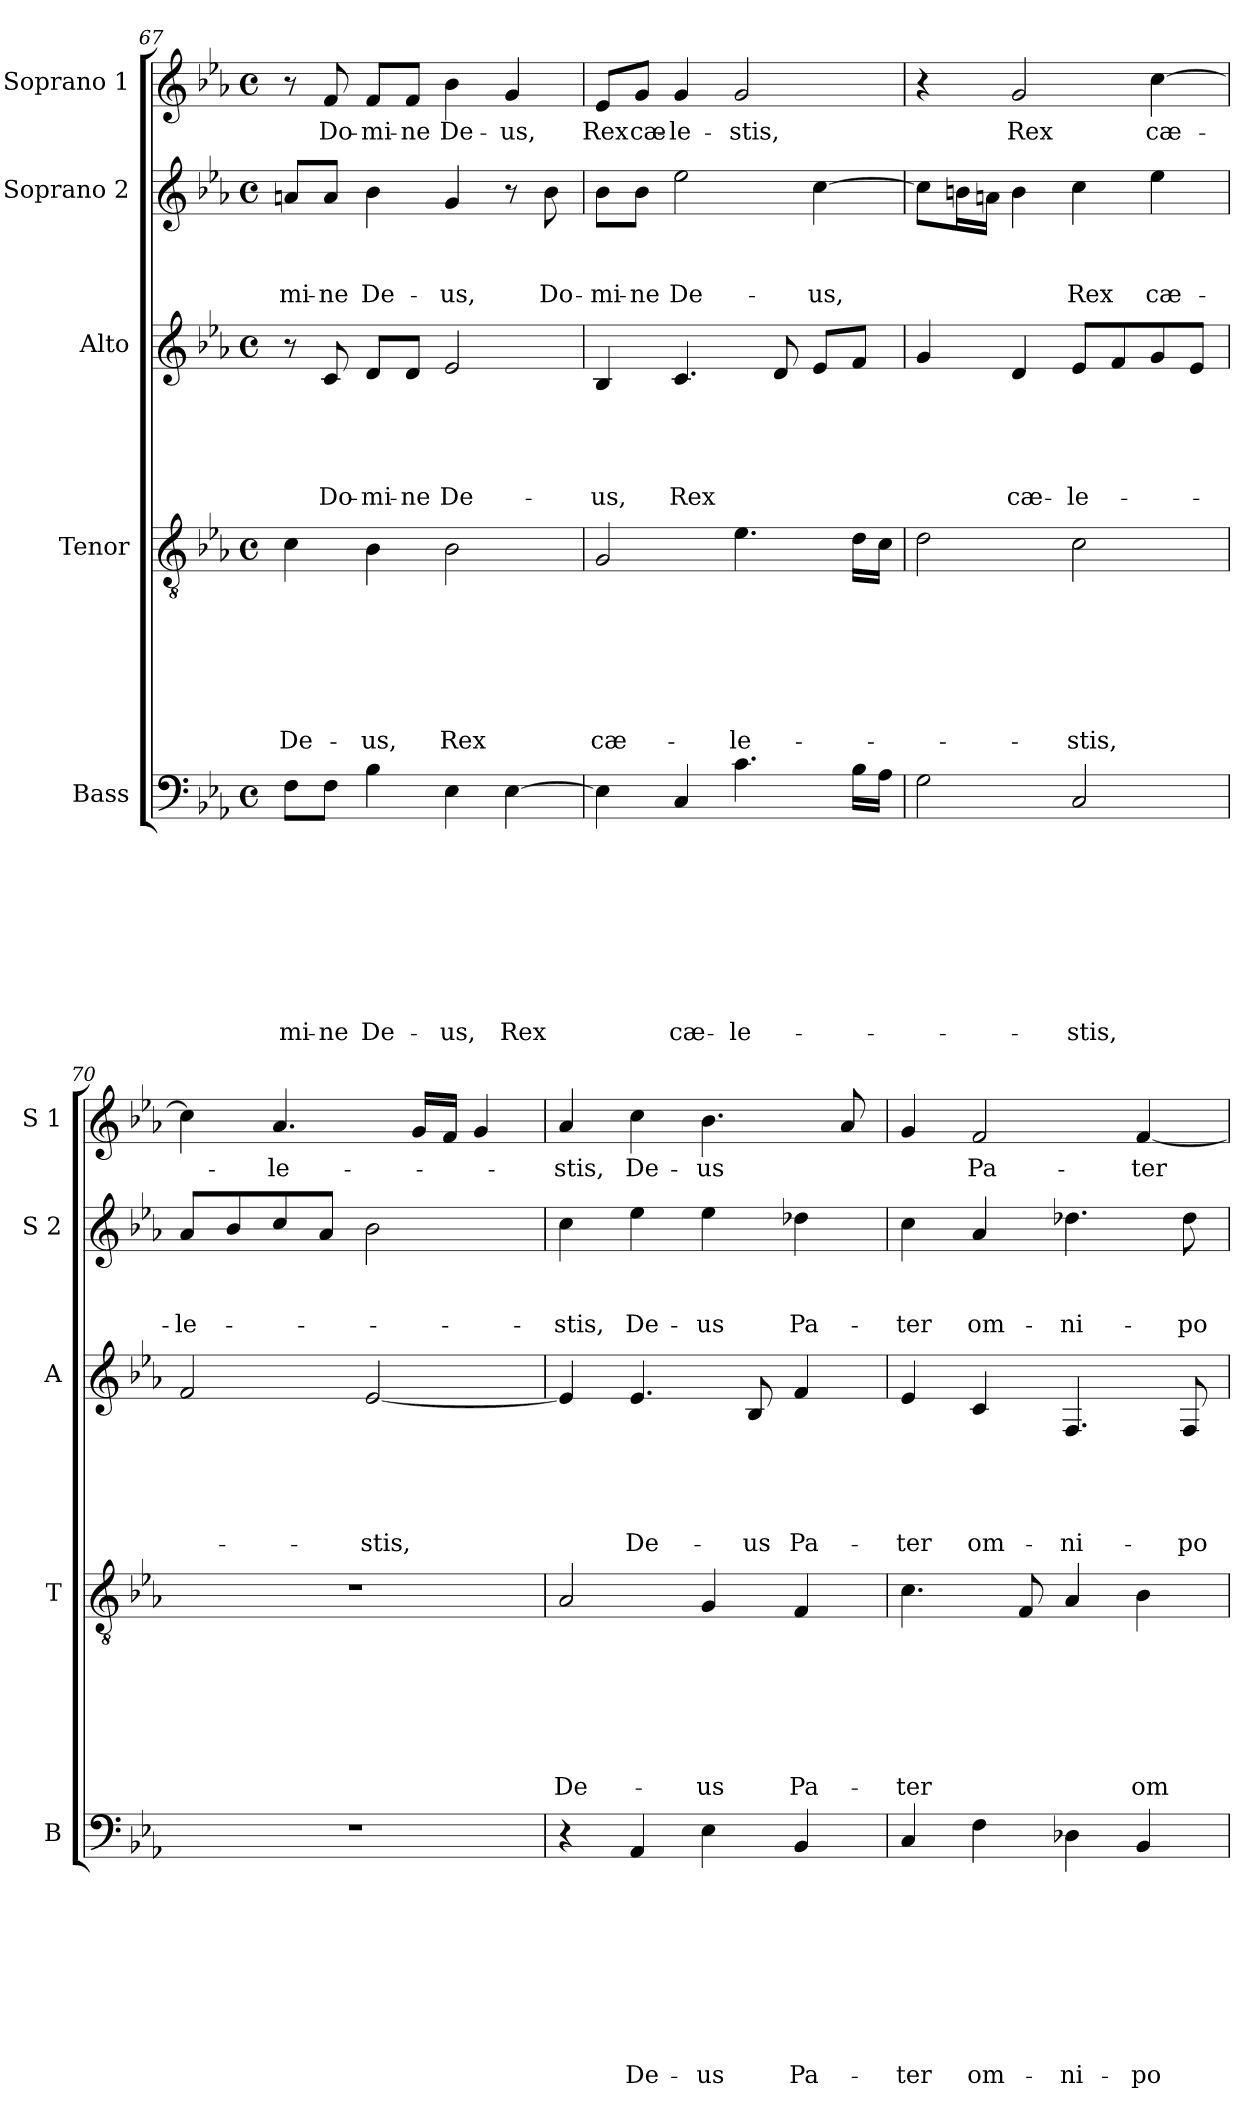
**kern	**text	**text	**text	**text	**text	**text	**text	**text	**text	**kern	**text	**text	**text	**text	**text	**text	**text	**kern	**text	**text	**text	**text	**text	**kern	**text	**text	**text	**kern	**text
*part5	*part5	*part5	*part5	*part5	*part5	*part5	*part5	*part5	*part5	*part4	*part4	*part4	*part4	*part4	*part4	*part4	*part4	*part3	*part3	*part3	*part3	*part3	*part3	*part2	*part2	*part2	*part2	*part1	*part1
*staff5	*staff5	*staff5	*staff5	*staff5	*staff5	*staff5	*staff5	*staff5	*staff5	*staff4	*staff4	*staff4	*staff4	*staff4	*staff4	*staff4	*staff4	*staff3	*staff3	*staff3	*staff3	*staff3	*staff3	*staff2	*staff2	*staff2	*staff2	*staff1	*staff1
*I"Bass	*	*	*	*	*	*	*	*	*	*I"Tenor	*	*	*	*	*	*	*	*I"Alto	*	*	*	*	*	*I"Soprano 2	*	*	*	*I"Soprano 1	*
*I'B	*	*	*	*	*	*	*	*	*	*I'T	*	*	*	*	*	*	*	*I'A	*	*	*	*	*	*I'S 2	*	*	*	*I'S 1	*
!!LO:PB:g=z
*clefF4	*	*	*	*	*	*	*	*	*	*clefGv2	*	*	*	*	*	*	*	*clefG2	*	*	*	*	*	*clefG2	*	*	*	*clefG2	*
*k[b-e-a-]	*	*	*	*	*	*	*	*	*	*k[b-e-a-]	*	*	*	*	*	*	*	*k[b-e-a-]	*	*	*	*	*	*k[b-e-a-]	*	*	*	*k[b-e-a-]	*
*E-:	*	*	*	*	*	*	*	*	*	*E-:	*	*	*	*	*	*	*	*E-:	*	*	*	*	*	*E-:	*	*	*	*E-:	*
*M4/4	*	*	*	*	*	*	*	*	*	*M4/4	*	*	*	*	*	*	*	*M4/4	*	*	*	*	*	*M4/4	*	*	*	*M4/4	*
*met(c)	*	*	*	*	*	*	*	*	*	*met(c)	*	*	*	*	*	*	*	*met(c)	*	*	*	*	*	*met(c)	*	*	*	*met(c)	*
=67	=67	=67	=67	=67	=67	=67	=67	=67	=67	=67	=67	=67	=67	=67	=67	=67	=67	=67	=67	=67	=67	=67	=67	=67	=67	=67	=67	=67	=67
!	!	!	!	!	!	!	!	!	!LO:LY:b	!	!	!	!	!	!	!	!LO:LY:b	!	!	!	!	!	!	!	!	!	!LO:LY:b	!	!
8F\L	.	.	.	.	.	.	.	.	-mi-	4c\	.	.	.	.	.	.	De-	8r	.	.	.	.	.	8an/L	.	.	-mi-	8r	.
!	!	!	!	!	!	!	!	!	!LO:LY:b	!	!	!	!	!	!	!	!	!	!	!	!	!	!LO:LY:b	!	!	!	!LO:LY:b	!	!LO:LY:b
8F\J	.	.	.	.	.	.	.	.	-ne	.	.	.	.	.	.	.	.	8c/	.	.	.	.	Do-	8a/J	.	.	-ne	8f/	Do-
!	!	!	!	!	!	!	!	!	!LO:LY:b	!	!	!	!	!	!	!	!LO:LY:b	!	!	!	!	!	!LO:LY:b	!	!	!	!LO:LY:b	!	!LO:LY:b
4B-\	.	.	.	.	.	.	.	.	De-	4B-\	.	.	.	.	.	.	-us,	8d/L	.	.	.	.	-mi-	4b-\	.	.	De-	8f/L	-mi-
!	!	!	!	!	!	!	!	!	!	!	!	!	!	!	!	!	!	!	!	!	!	!	!LO:LY:b	!	!	!	!	!	!LO:LY:b
.	.	.	.	.	.	.	.	.	.	.	.	.	.	.	.	.	.	8d/J	.	.	.	.	-ne	.	.	.	.	8f/J	-ne
!	!	!	!	!	!	!	!	!	!LO:LY:b	!	!	!	!	!	!	!	!LO:LY:b	!	!	!	!	!	!LO:LY:b	!	!	!	!LO:LY:b	!	!LO:LY:b
4E-\	.	.	.	.	.	.	.	.	-us,	2B-\	.	.	.	.	.	.	Rex	2e-/	.	.	.	.	De-	4g/	.	.	-us,	4b-\	De-
!	!	!	!	!	!	!	!	!	!LO:LY:b	!	!	!	!	!	!	!	!	!	!	!	!	!	!	!	!	!	!	!	!LO:LY:b
[>4E-\	.	.	.	.	.	.	.	.	Rex	.	.	.	.	.	.	.	.	.	.	.	.	.	.	8r	.	.	.	4g/	-us,
!	!	!	!	!	!	!	!	!	!	!	!	!	!	!	!	!	!	!	!	!	!	!	!	!	!	!	!LO:LY:b	!	!
.	.	.	.	.	.	.	.	.	.	.	.	.	.	.	.	.	.	.	.	.	.	.	.	8b-\	.	.	Do-	.	.
=68	=68	=68	=68	=68	=68	=68	=68	=68	=68	=68	=68	=68	=68	=68	=68	=68	=68	=68	=68	=68	=68	=68	=68	=68	=68	=68	=68	=68	=68
!	!	!	!	!	!	!	!	!	!	!	!	!	!	!	!	!	!LO:LY:b	!	!	!	!	!	!LO:LY:b	!	!	!	!LO:LY:b	!	!LO:LY:b
4E-\]	.	.	.	.	.	.	.	.	.	2G/	.	.	.	.	.	.	cæ-	4B-/	.	.	.	.	-us,	8b-\L	.	.	-mi-	8e-/L	Rex
!	!	!	!	!	!	!	!	!	!	!	!	!	!	!	!	!	!	!	!	!	!	!	!	!	!	!	!LO:LY:b	!	!LO:LY:b
.	.	.	.	.	.	.	.	.	.	.	.	.	.	.	.	.	.	.	.	.	.	.	.	8b-\J	.	.	-ne	8g/J	cæ-
!	!	!	!	!	!	!	!	!	!LO:LY:b	!	!	!	!	!	!	!	!	!	!	!	!	!	!LO:LY:b	!	!	!	!LO:LY:b	!	!LO:LY:b
4C/	.	.	.	.	.	.	.	.	cæ-	.	.	.	.	.	.	.	.	4.c/	.	.	.	.	Rex	2ee-\	.	.	De-	4g/	-le-
!	!	!	!	!	!	!	!	!	!LO:LY:b	!	!	!	!	!	!	!	!LO:LY:b	!	!	!	!	!	!	!	!	!	!	!	!LO:LY:b
4.c\	.	.	.	.	.	.	.	.	-le-	4.e-\	.	.	.	.	.	.	-le-	.	.	.	.	.	.	.	.	.	.	2g/	-stis,
.	.	.	.	.	.	.	.	.	.	.	.	.	.	.	.	.	.	8d/	.	.	.	.	.	.	.	.	.	.	.
!	!	!	!	!	!	!	!	!	!	!	!	!	!	!	!	!	!	!	!	!	!	!	!	!	!	!	!LO:LY:b	!	!
.	.	.	.	.	.	.	.	.	.	.	.	.	.	.	.	.	.	8e-/L	.	.	.	.	.	[>4cc\	.	.	-us,	.	.
16B-\LL	.	.	.	.	.	.	.	.	.	16d\LL	.	.	.	.	.	.	.	8f/J	.	.	.	.	.	.	.	.	.	.	.
16A-\JJ	.	.	.	.	.	.	.	.	.	16c\JJ	.	.	.	.	.	.	.	.	.	.	.	.	.	.	.	.	.	.	.
=69	=69	=69	=69	=69	=69	=69	=69	=69	=69	=69	=69	=69	=69	=69	=69	=69	=69	=69	=69	=69	=69	=69	=69	=69	=69	=69	=69	=69	=69
2G\	.	.	.	.	.	.	.	.	.	2d\	.	.	.	.	.	.	.	4g/	.	.	.	.	.	8cc\L]	.	.	.	4r	.
.	.	.	.	.	.	.	.	.	.	.	.	.	.	.	.	.	.	.	.	.	.	.	.	16bn\L	.	.	.	.	.
.	.	.	.	.	.	.	.	.	.	.	.	.	.	.	.	.	.	.	.	.	.	.	.	16an\JJ	.	.	.	.	.
!	!	!	!	!	!	!	!	!	!	!	!	!	!	!	!	!	!	!	!	!	!	!	!LO:LY:b	!	!	!	!	!	!LO:LY:b
.	.	.	.	.	.	.	.	.	.	.	.	.	.	.	.	.	.	4d/	.	.	.	.	cæ-	4b\	.	.	.	2g/	Rex
!	!	!	!	!	!	!	!	!	!LO:LY:b	!	!	!	!	!	!	!	!LO:LY:b	!	!	!	!	!	!LO:LY:b	!	!	!	!LO:LY:b	!	!
2C/	.	.	.	.	.	.	.	.	-stis,	2c\	.	.	.	.	.	.	-stis,	8e-/L	.	.	.	.	-le-	4cc\	.	.	Rex	.	.
.	.	.	.	.	.	.	.	.	.	.	.	.	.	.	.	.	.	8f/	.	.	.	.	.	.	.	.	.	.	.
!	!	!	!	!	!	!	!	!	!	!	!	!	!	!	!	!	!	!	!	!	!	!	!	!	!	!	!LO:LY:b	!	!LO:LY:b
.	.	.	.	.	.	.	.	.	.	.	.	.	.	.	.	.	.	8g/	.	.	.	.	.	4ee-\	.	.	cæ-	[>4cc\	cæ-
.	.	.	.	.	.	.	.	.	.	.	.	.	.	.	.	.	.	8e-/J	.	.	.	.	.	.	.	.	.	.	.
=70	=70	=70	=70	=70	=70	=70	=70	=70	=70	=70	=70	=70	=70	=70	=70	=70	=70	=70	=70	=70	=70	=70	=70	=70	=70	=70	=70	=70	=70
!	!	!	!	!	!	!	!	!	!	!	!	!	!	!	!	!	!	!	!	!	!	!	!	!	!	!	!LO:LY:b	!	!
1r	.	.	.	.	.	.	.	.	.	1r	.	.	.	.	.	.	.	2f/	.	.	.	.	.	8a-/L	.	.	-le-	4cc\]	.
.	.	.	.	.	.	.	.	.	.	.	.	.	.	.	.	.	.	.	.	.	.	.	.	8b-/	.	.	.	.	.
!	!	!	!	!	!	!	!	!	!	!	!	!	!	!	!	!	!	!	!	!	!	!	!	!	!	!	!	!	!LO:LY:b
.	.	.	.	.	.	.	.	.	.	.	.	.	.	.	.	.	.	.	.	.	.	.	.	8cc/	.	.	.	4.a-/	-le-
.	.	.	.	.	.	.	.	.	.	.	.	.	.	.	.	.	.	.	.	.	.	.	.	8a-/J	.	.	.	.	.
!	!	!	!	!	!	!	!	!	!	!	!	!	!	!	!	!	!	!	!	!	!	!	!LO:LY:b	!	!	!	!	!	!
.	.	.	.	.	.	.	.	.	.	.	.	.	.	.	.	.	.	[<2e-/	.	.	.	.	-stis,	2b-\	.	.	.	.	.
.	.	.	.	.	.	.	.	.	.	.	.	.	.	.	.	.	.	.	.	.	.	.	.	.	.	.	.	16g/LL	.
.	.	.	.	.	.	.	.	.	.	.	.	.	.	.	.	.	.	.	.	.	.	.	.	.	.	.	.	16f/JJ	.
.	.	.	.	.	.	.	.	.	.	.	.	.	.	.	.	.	.	.	.	.	.	.	.	.	.	.	.	4g/	.
!!LO:LB:g=z
=71	=71	=71	=71	=71	=71	=71	=71	=71	=71	=71	=71	=71	=71	=71	=71	=71	=71	=71	=71	=71	=71	=71	=71	=71	=71	=71	=71	=71	=71
!	!	!	!	!	!	!	!	!	!	!	!	!	!	!	!	!	!LO:LY:b	!	!	!	!	!	!	!	!	!	!LO:LY:b	!	!LO:LY:b
4r	.	.	.	.	.	.	.	.	.	2A-/	.	.	.	.	.	.	De-	4e-/]	.	.	.	.	.	4cc\	.	.	-stis,	4a-/	-stis,
!	!	!	!	!	!	!	!	!	!LO:LY:b	!	!	!	!	!	!	!	!	!	!	!	!	!	!LO:LY:b	!	!	!	!LO:LY:b	!	!LO:LY:b
4AA-/	.	.	.	.	.	.	.	.	De-	.	.	.	.	.	.	.	.	4.e-/	.	.	.	.	De-	4ee-\	.	.	De-	4cc\	De-
!	!	!	!	!	!	!	!	!	!LO:LY:b	!	!	!	!	!	!	!	!LO:LY:b	!	!	!	!	!	!	!	!	!	!LO:LY:b	!	!LO:LY:b
4E-\	.	.	.	.	.	.	.	.	-us	4G/	.	.	.	.	.	.	-us	.	.	.	.	.	.	4ee-\	.	.	-us	4.b-\	-us
!	!	!	!	!	!	!	!	!	!	!	!	!	!	!	!	!	!	!	!	!	!	!	!LO:LY:b	!	!	!	!	!	!
.	.	.	.	.	.	.	.	.	.	.	.	.	.	.	.	.	.	8B-/	.	.	.	.	-us	.	.	.	.	.	.
!	!	!	!	!	!	!	!	!	!LO:LY:b	!	!	!	!	!	!	!	!LO:LY:b	!	!	!	!	!	!LO:LY:b	!	!	!	!LO:LY:b	!	!
4BB-/	.	.	.	.	.	.	.	.	Pa-	4F/	.	.	.	.	.	.	Pa-	4f/	.	.	.	.	Pa-	4dd-X\	.	.	Pa-	.	.
.	.	.	.	.	.	.	.	.	.	.	.	.	.	.	.	.	.	.	.	.	.	.	.	.	.	.	.	8a-/	.
=72	=72	=72	=72	=72	=72	=72	=72	=72	=72	=72	=72	=72	=72	=72	=72	=72	=72	=72	=72	=72	=72	=72	=72	=72	=72	=72	=72	=72	=72
!	!	!	!	!	!	!	!	!	!LO:LY:b	!	!	!	!	!	!	!	!LO:LY:b	!	!	!	!	!	!LO:LY:b	!	!	!	!LO:LY:b	!	!
4C/	.	.	.	.	.	.	.	.	-ter	4.c\	.	.	.	.	.	.	-ter	4e-/	.	.	.	.	-ter	4cc\	.	.	-ter	4g/	.
!	!	!	!	!	!	!	!	!	!LO:LY:b	!	!	!	!	!	!	!	!	!	!	!	!	!	!LO:LY:b	!	!	!	!LO:LY:b	!	!LO:LY:b
4F\	.	.	.	.	.	.	.	.	om-	.	.	.	.	.	.	.	.	4c/	.	.	.	.	om-	4a-/	.	.	om-	2f/	Pa-
.	.	.	.	.	.	.	.	.	.	8F/	.	.	.	.	.	.	.	.	.	.	.	.	.	.	.	.	.	.	.
!	!	!	!	!	!	!	!	!	!LO:LY:b	!	!	!	!	!	!	!	!	!	!	!	!	!	!LO:LY:b	!	!	!	!LO:LY:b	!	!
4D-X\	.	.	.	.	.	.	.	.	-ni-	4A-/	.	.	.	.	.	.	.	4.F/	.	.	.	.	-ni-	4.dd-X\	.	.	-ni-	.	.
!	!	!	!	!	!	!	!	!	!LO:LY:b	!	!	!	!	!	!	!	!LO:LY:b	!	!	!	!	!	!	!	!	!	!	!	!LO:LY:b
4BB-/	.	.	.	.	.	.	.	.	-po-	4B-\	.	.	.	.	.	.	om-	.	.	.	.	.	.	.	.	.	.	[<4f/	-ter
!	!	!	!	!	!	!	!	!	!	!	!	!	!	!	!	!	!	!	!	!	!	!	!LO:LY:b	!	!	!	!LO:LY:b	!	!
.	.	.	.	.	.	.	.	.	.	.	.	.	.	.	.	.	.	8F/	.	.	.	.	-po-	8dd-\	.	.	-po-	.	.
=	=	=	=	=	=	=	=	=	=	=	=	=	=	=	=	=	=	=	=	=	=	=	=	=	=	=	=	=	=
*-	*-	*-	*-	*-	*-	*-	*-	*-	*-	*-	*-	*-	*-	*-	*-	*-	*-	*-	*-	*-	*-	*-	*-	*-	*-	*-	*-	*-	*-
